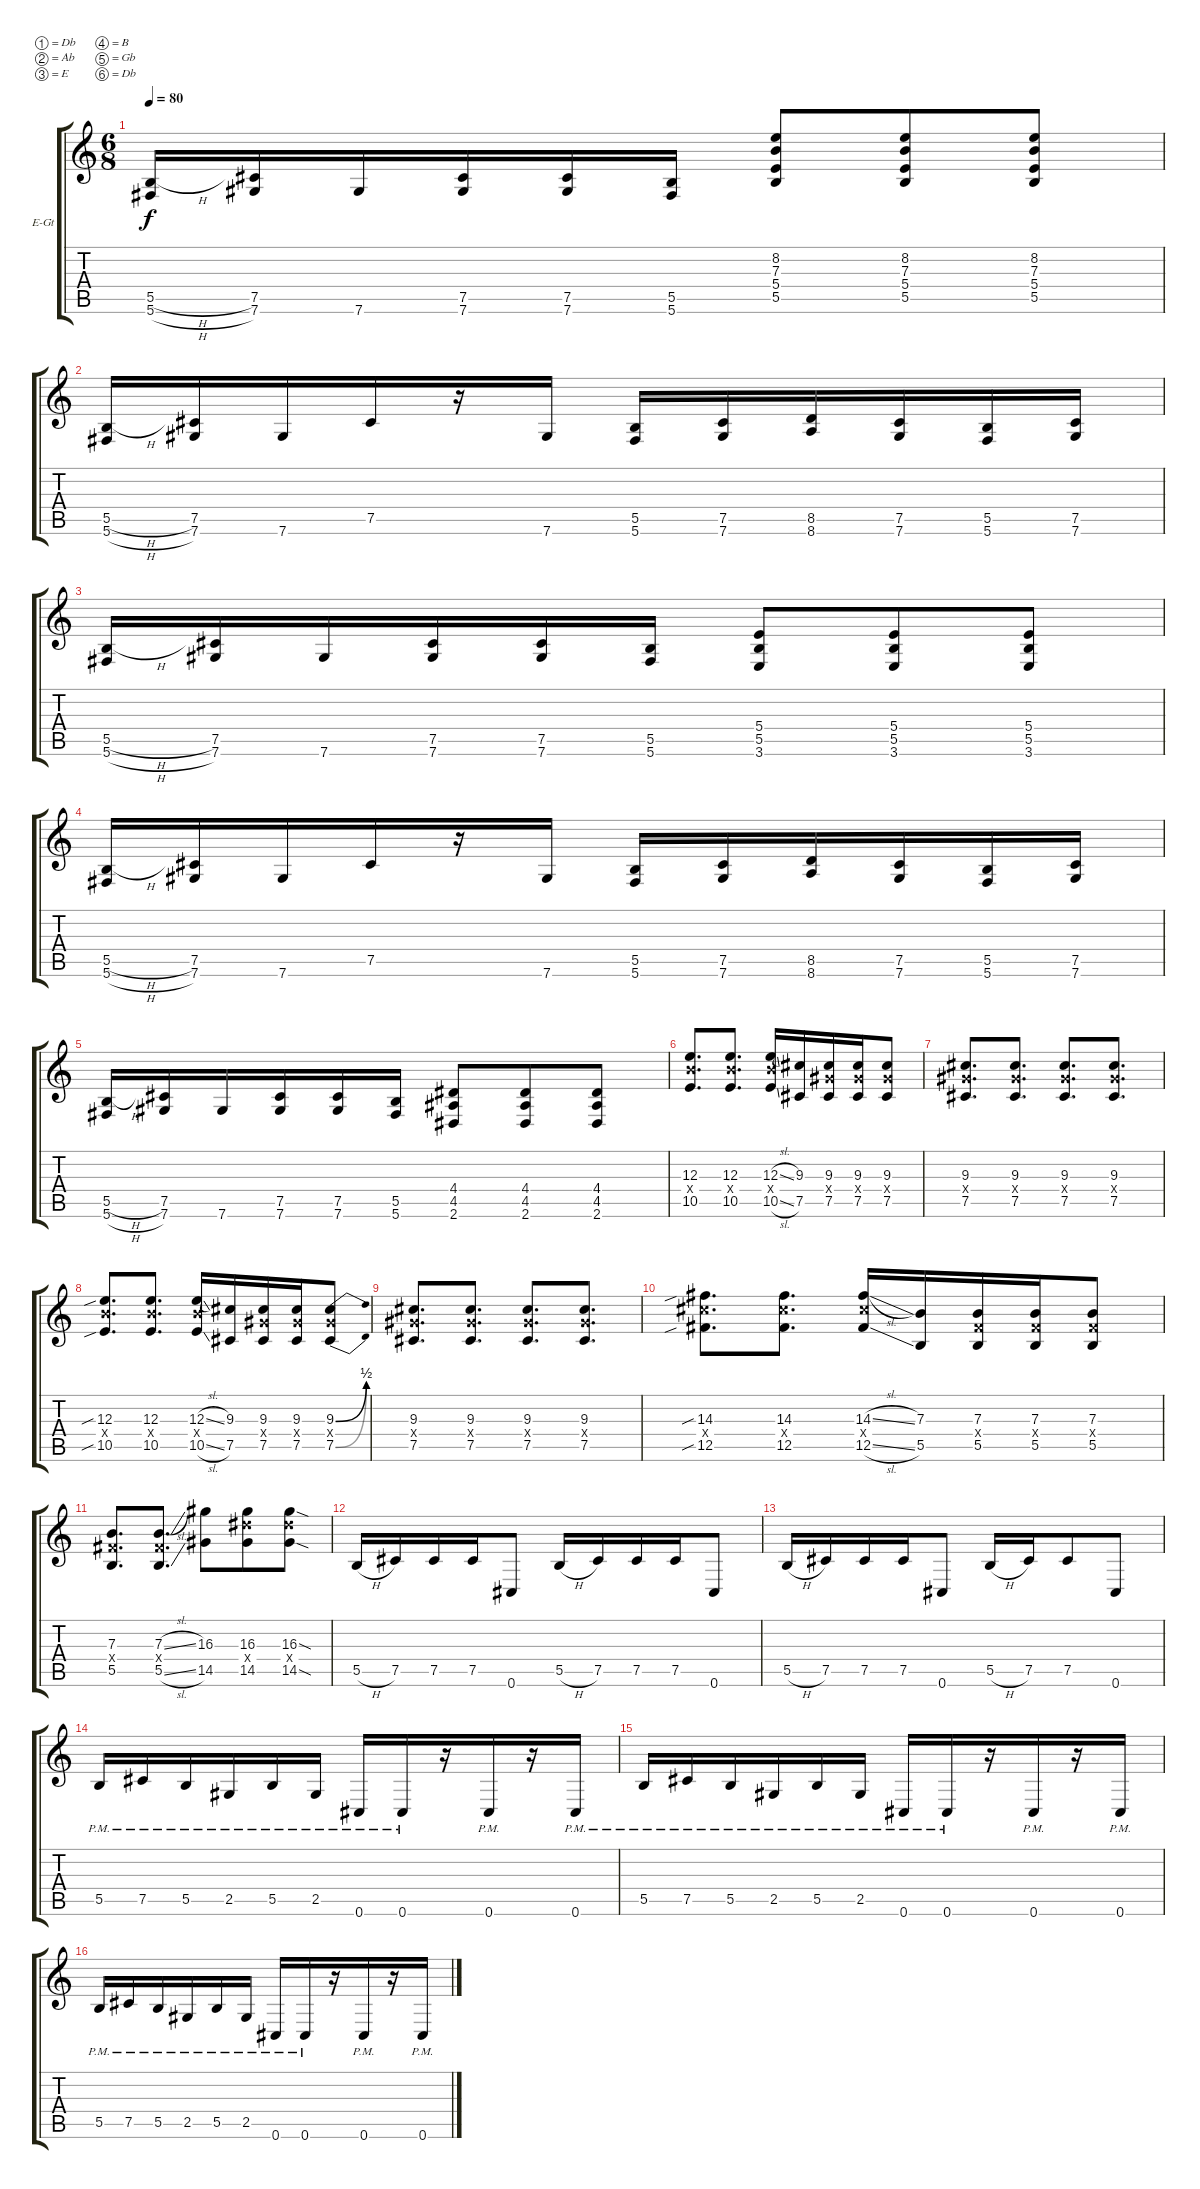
\defaultSystemsLayout 4
\bracketExtendMode groupsimilarinstruments
\firstSystemTrackNameOrientation horizontal
\otherSystemsTrackNameOrientation horizontal
\track ("Electric Guitar" "E-Gt") {instrument overdrivenguitar}
\staff {score tabs}
\tuning (Db4 Ab3 E3 B2 Gb2 Db2)
\ts (6 8)
\tempo 80
\clef g2
\ks c
(5.6{h} 5.5{h}).16{dy f} (7.5 7.6).16 7.6.16 (7.6 7.5).16 (7.6 7.5).16 (5.5 5.6).16 (5.4 5.5 8.2 7.3).8 (5.4 5.5 8.2 7.3).8 (5.4 5.5 8.2 7.3).8 |
(5.6{h} 5.5{h}).16 (7.5 7.6).16 7.6.16 7.5.16 r.16 7.6.16 (5.6 5.5).16 (7.6 7.5).16 (8.5 8.6).16 (7.6 7.5).16 (5.6 5.5).16 (7.5 7.6).16 |
(5.6{h} 5.5{h}).16 (7.5 7.6).16 7.6.16 (7.6 7.5).16 (7.6 7.5).16 (5.5 5.6).16 (5.4 3.6 5.5).8 (5.4 5.5 3.6).8 (5.4 5.5 3.6).8 |
(5.6{h} 5.5{h}).16 (7.5 7.6).16 7.6.16 7.5.16 r.16 7.6.16 (5.6 5.5).16 (7.6 7.5).16 (8.5 8.6).16 (7.6 7.5).16 (5.6 5.5).16 (7.5 7.6).16 |
(5.6{h} 5.5{h}).16 (7.5 7.6).16 7.6.16 (7.6 7.5).16 (7.6 7.5).16 (5.5 5.6).16 (4.4 2.6 4.5).8 (4.4 4.5 2.6).8 (4.4 4.5 2.6).8 |
(10.5 12.3 12.4{x}).8{d} (10.5 12.3 12.4{x}).8{d} (10.5{sl} 12.3{sl} 12.4{x}).16 (7.5 9.3).16 (7.5 9.3 9.4{x}).16 (7.5 9.3 9.4{x}).16 (9.3 7.5 9.4{x}).8 |
(9.3 7.5 9.4{x}).8{d} (9.3 7.5 9.4{x}).8{d} (9.3 7.5 9.4{x}).8{d} (9.3 7.5 9.4{x}).8{d} |
(10.5{sib} 12.3{sib} 12.4{x}).8{d} (10.5 12.3 12.4{x}).8{d} (10.5{sl} 12.3{sl} 12.4{x}).16 (7.5 9.3).16 (7.5 9.3 9.4{x}).16 (7.5 9.3 9.4{x}).16 (9.3{be (bend 18.599999999999998 0 60 2)} 7.5{be (bend 18.599999999999998 0 60 2)} 9.4{x}).8 |
(9.3 7.5 9.4{x}).8{d} (9.3 7.5 9.4{x}).8{d} (9.3 7.5 9.4{x}).8{d} (9.3 7.5 9.4{x}).8{d} |
(12.5{sib} 14.3{sib} 14.4{x}).8{d} (12.5 14.3 14.4{x}).8{d} (12.5{sl} 14.3{sl} 14.4{x}).16 (5.5 7.3).16 (5.5 7.3 7.4{x}).16 (5.5 7.3 7.4{x}).16 (5.5 7.3 7.4{x}).8 |
(5.5 7.3 7.4{x}).8{d} (5.5{sl} 7.4{x} 7.3{sl}).8{d} (14.5 16.3).8 (16.3 16.4{x} 14.5).8 (14.5{sod} 16.3{sod} 16.4{x}).8 |
5.5{h}.16 7.5.16 7.5.16 7.5.16 0.6.8 5.5{h}.16 7.5.16 7.5.16 7.5.16 0.6.8 |
5.5{h}.16 7.5.16 7.5.16 7.5.16 0.6.8 5.5{h}.16 7.5.16 7.5.8 0.6.8 |
5.5{pm}.16 7.5{pm}.16 5.5{pm}.16 2.5{pm}.16 5.5{pm}.16 2.5{pm}.16 0.6{pm}.16 0.6{pm}.16 r.16 0.6{pm}.16 r.16 0.6{pm}.16 |
5.5{pm}.16 7.5{pm}.16 5.5{pm}.16 2.5{pm}.16 5.5{pm}.16 2.5{pm}.16 0.6{pm}.16 0.6{pm}.16 r.16 0.6{pm}.16 r.16 0.6{pm}.16 |
5.5{pm}.16 7.5{pm}.16 5.5{pm}.16 2.5{pm}.16 5.5{pm}.16 2.5{pm}.16 0.6{pm}.16 0.6{pm}.16 r.16 0.6{pm}.16 r.16 0.6{pm}.16
